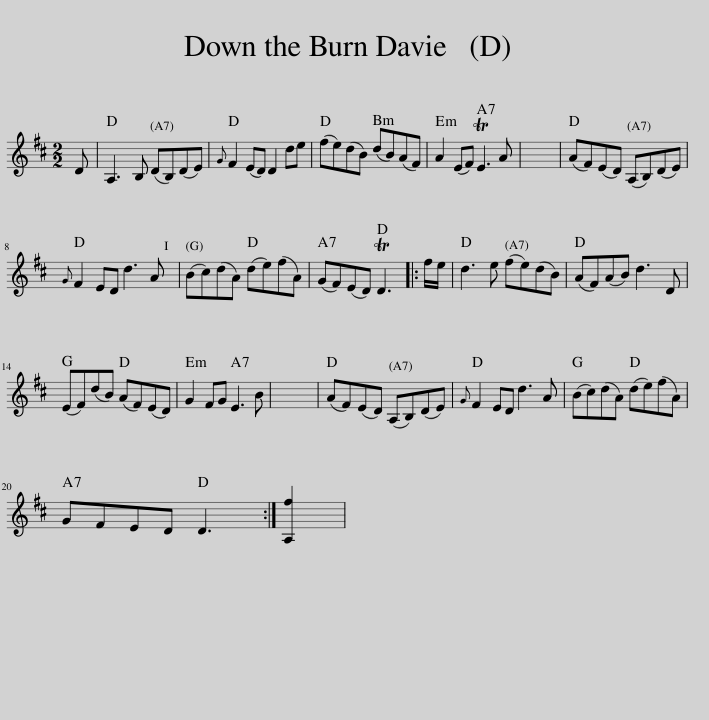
X:1
L:1/8
M:2/2
I:linebreak $
K:D
V:1 treble
V:1
 D | A,3 B, (DB,)(DE) |{G} F2 (ED) D2 de | (fe)(dB) (dB)(AF) | A2 (EF) TE3 A | %5
 x8 | (AF)(ED) (A,B,)(DE) |${G} F2 ED d3 A | (Bc)(dA) (de)(fA) | (GF)(ED) TD3 |: %10
 f/e/ | d3 e (fe)(dB) | (AF)(AB) d3 D |$ (EF)(dB) (AF)(ED) | G2 FG E3 B | %15
 x8 | (AF)(ED) (A,B,)(DE) |{G} F2 ED d3 A | (Bc)(dA) (de)(fA) |$ GFED D3 :| %20
 [A,f]2 | %21
